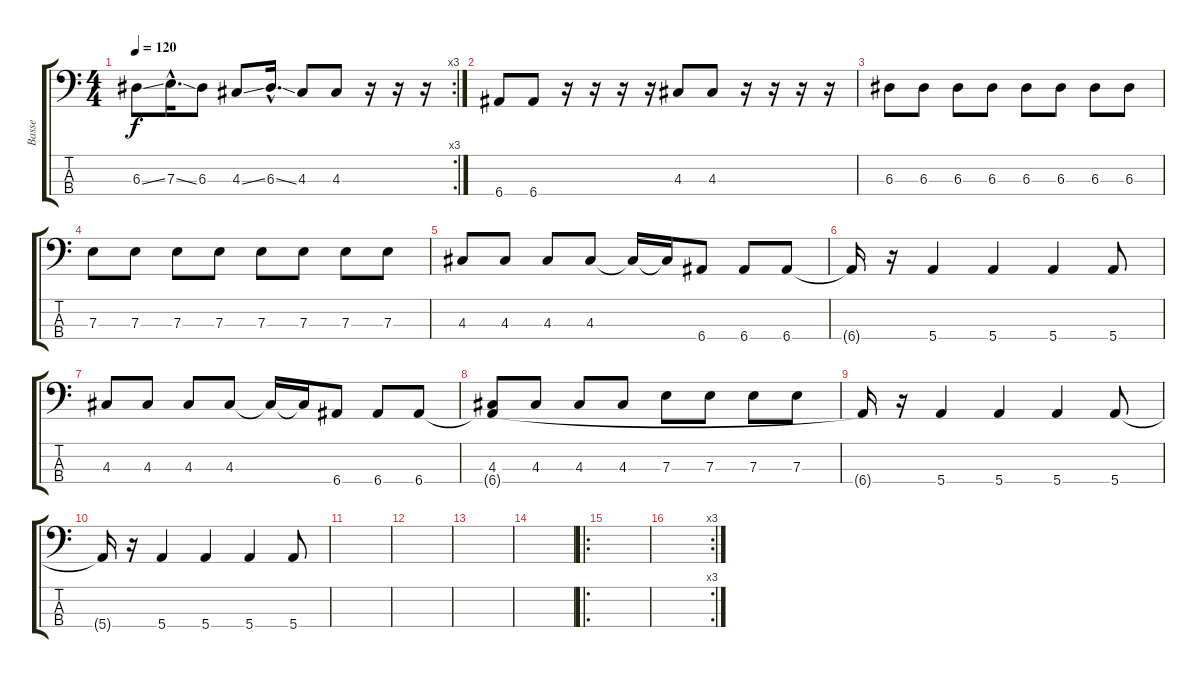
\track ("Basse" "Basse") {instrument electricbassfinger}
\staff {score tabs}
\tuning (G2 D2 A1 E1) {hide}
\rc 3
\ts (4 4)
\tempo 120
\clef f4
\ks c
6.3{ss}.8{dy f} 7.3{ss hac}.16{d} 6.3.8 4.3{ss}.8 6.3{ss hac}.16{d} 4.3.8 4.3.8 r.16 r.16 r.16 |
6.4.8 6.4.8 r.16 r.16 r.16 r.16 4.3.8 4.3.8 r.16 r.16 r.16 r.16 |
6.3.8 6.3.8 6.3.8 6.3.8 6.3.8 6.3.8 6.3.8 6.3.8 |
7.3.8 7.3.8 7.3.8 7.3.8 7.3.8 7.3.8 7.3.8 7.3.8 |
4.3.8 4.3.8 4.3.8 4.3.8 4.3{t}.16 4.3{t}.16 6.4.8 6.4.8 6.4.8 |
6.4{t}.16 r.16 5.4.4 5.4.4 5.4.4 5.4.8 |
4.3.8 4.3.8 4.3.8 4.3.8 4.3{t}.16 4.3{t}.16 6.4.8 6.4.8 6.4.8 |
(4.3 6.4{t}).8 4.3.8 4.3.8 4.3.8 7.3.8 7.3.8 7.3.8 7.3.8 |
6.4{t}.16 r.16 5.4.4 5.4.4 5.4.4 5.4.8 |
5.4{t}.16 r.16 5.4.4 5.4.4 5.4.4 5.4.8 |
|
|
|
|
\ro
|
\rc 3
